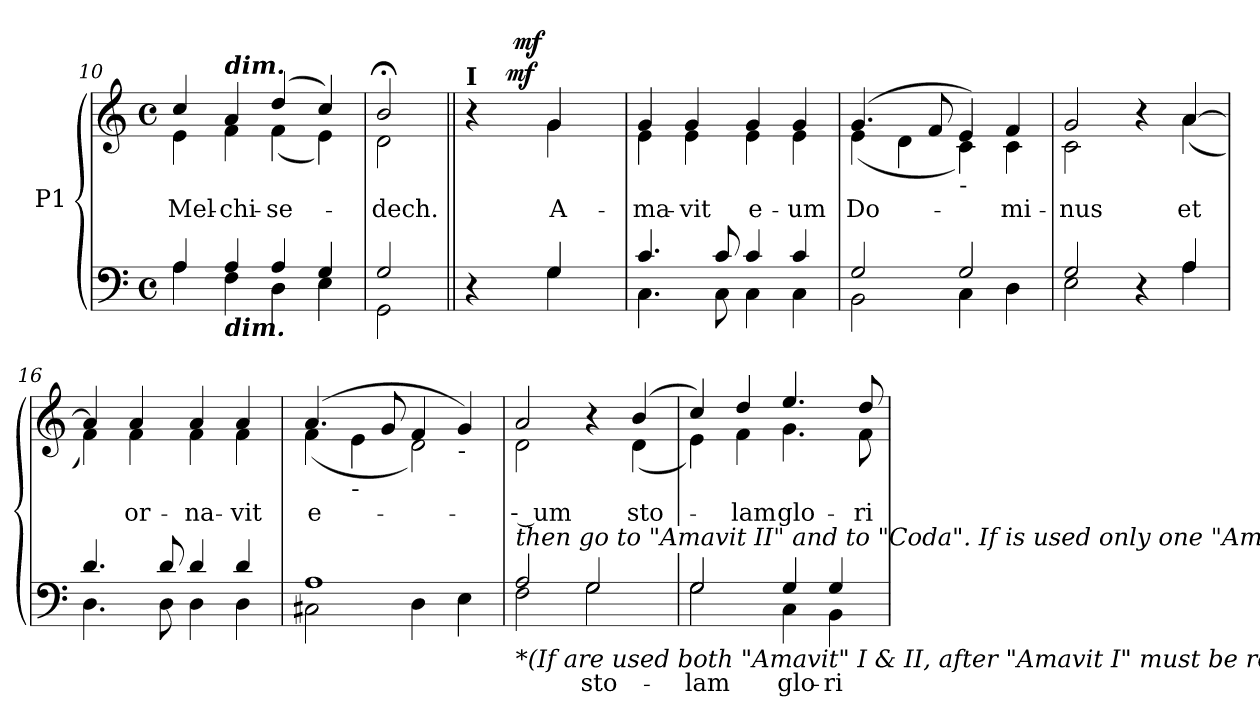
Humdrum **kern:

**kern	**text	**kern	**text	**dynam
*part1	*part1	*part1	*part1	*part1
*staff2	*staff2	*staff1	*staff1	*staff1/2
*I"P1	*	*	*	*
*clefF4	*	*clefG2	*	*
*k[]	*	*k[]	*	*
*C:	*	*C:	*	*
*M4/4	*	*M4/4	*	*
*met(c)	*	*met(c)	*	*
=10	=10	=10	=10	=10
*^	*	*	*	*
!	!	!	!	!LO:LY:b:color=#000000	!
*	*	*	*^	*	*
4Ai/	4Ai\	.	4cci/	4ei\	Mel-	.
!	!	!	!LO:TX:a:Bi:t=dim.	!	!	!
!LO:TX:b:Bi:t=dim.	!	!	!	!	!	!
!	!	!	!	!	!LO:LY:b:color=#000000	!
4Ai/	4Fi\	.	4ai/	4fi\	-chi-	.
!	!	!	!	!	!LO:LY:b:color=#000000	!
4Ai/	4Di\	.	(4ddi/	(4fi\	-se-	.
4Gi/	4Ei\	.	4cci/)	4ei\)	.	.
=11	=11	=11	=11	=11	=11	=11
!	!	!	!	!	!LO:LY:b:color=#000000	!
2Gi/	2GGi\	.	2b;i/	2di\	-dech.	.
!!LO:LB:g=z
=12||	=12||	=12||	=12||	=12||	=12||	=12||
*	*^	*	*	*^	*	*
!	!	!	!	!LO:TX:a:B:t=I	!	!	!	!
4r	4ryy	16ryy	.	4r	4ryy	16ryy	.	.
.	.	32ryy	.	.	.	32ryy	.	.
.	.	128ryy	.	.	.	64ryy	.	.
.	.	512.ryy	.	.	.	.	.	.
.	.	4ryy	.	.	.	.	.	mf
.	.	.	.	.	.	256ryy	.	.
.	.	.	.	.	.	4ryy	.	mf
!	!	!	!	!	!	!	!LO:LY:b:color=#000000	!
4Gi/	4Gi\	.	.	4gi/	4gi\	.	A-	.
.	.	8ryy	.	.	.	.	.	.
.	.	.	.	.	.	8ryy	.	.
.	.	64ryy	.	.	.	.	.	.
.	.	.	.	.	.	128.ryy	.	.
.	.	256ryy	.	.	.	.	.	.
.	.	1024ryy	.	.	.	.	.	.
*	*v	*v	*	*	*	*	*	*
*	*	*	*v	*v	*v	*	*
=13	=13	=13	=13	=13	=13
*	*^	*	*^	*	*
*	*	*	*	*	*^	*	*
!	!	!	!	!	!	!	!LO:LY:b:color=#000000	!
*	*v	*v	*	*	*	*	*	*
*	*	*	*	*v	*v	*	*
4.ci/	4.Ci\	.	4gi/	4ei\	-ma-	.
!	!	!	!	!	!LO:LY:b:color=#000000	!
.	.	.	4gi/	4ei\	-vit	.
8ci/	8Ci\	.	.	.	.	.
!	!	!	!	!	!LO:LY:b:color=#000000	!
4ci/	4Ci\	.	4gi/	4ei\	e-	.
!	!	!	!	!	!LO:LY:b:color=#000000	!
4ci/	4Ci\	.	4gi/	4ei\	-um	.
=14	=14	=14	=14	=14	=14	=14
!	!	!	!	!	!LO:LY:b:color=#000000	!
2Gi/	2BBi\	.	(4.gi/	(4ei\	Do-	.
.	.	.	.	4di\	.	.
.	.	.	8fi/	.	.	.
!	!	!	!LO:TX:b:t=-	!	!	!
2Gi/	4Ci\	.	4ei/)	4ci\)	.	.
!	!	!	!	!	!LO:LY:b:color=#000000	!
.	4Di\	.	4fi/	4ci\	-mi-	.
=15	=15	=15	=15	=15	=15	=15
!	!	!	!	!	!LO:LY:b:color=#000000	!
2Gi/	2Ei\	.	2gi/	2ci\	-nus	.
4r	4ryy	.	4r	4ryy	.	.
!	!	!	!	!	!LO:LY:b:color=#000000	!
4Ai/	4Ai\	.	[>4ai/	(4ai\	et	.
=16	=16	=16	=16	=16	=16	=16
4.di/	4.Di\	.	4ai/]	4fi\)	.	.
!	!	!	!	!	!LO:LY:b:color=#000000	!
.	.	.	4ai/	4fi\	or-	.
8di/	8Di\	.	.	.	.	.
!	!	!	!	!	!LO:LY:b:color=#000000	!
4di/	4Di\	.	4ai/	4fi\	-na-	.
!	!	!	!	!	!LO:LY:b:color=#000000	!
4di/	4Di\	.	4ai/	4fi\	-vit	.
=17	=17	=17	=17	=17	=17	=17
!	!	!	!	!	!LO:LY:b:color=#000000	!
1Ai	2C#Xi\	.	(4.ai/	(4fi\	e-	.
!	!	!	!	!LO:TX:b:t=-	!	!
.	.	.	.	4ei\	.	.
.	.	.	8gi/	.	.	.
.	4Di\	.	4fi/	2di\)	.	.
!	!	!	!LO:TX:b:t=-	!	!	!
.	4Ei\	.	4gi/)	.	.	.
!!LO:LB:g=z	!!
=18	=18	=18	=18	=18	=18	=18
!LO:TX:b:i:t=*(If are used both "Amavit" I & II, after "Amavit I" must be repeated "Tu es Sacerdos" till "Melchisedech",	!	!	!	!	!	!
!LO:TX:i:t=then go to "Amavit II" and to "Coda". If is used only one "Amavit" - I or II - then go to "Coda" on the 2nd page.)	!	!	!	!	!	!
!	!	!	!	!	!LO:LY:b:color=#000000	!
2Ai/	2Fi\	.	2ai/	2di\	-- um	.
!	!	!LO:LY:b:color=#000000	!	!	!	!
2Gi/	2Gi\	sto-	4r	4ryy	.	.
!	!	!	!	!	!LO:LY:b:color=#000000	!
.	.	.	(4bi/	(4di\	sto-	.
=19	=19	=19	=19	=19	=19	=19
!	!	!LO:LY:b:color=#000000	!	!	!	!
2Gi/	2Gi\	-lam	4cci/)	4ei\)	.	.
!	!	!	!	!	!LO:LY:b:color=#000000	!
.	.	.	4ddi/	4fi\	-lam	.
!	!	!LO:LY:b:color=#000000	!	!	!	!
!	!	!	!	!	!LO:LY:b:color=#000000	!
4Gi/	4Ci\	glo-	4.eei/	4.gi\	glo-	.
!	!	!LO:LY:b:color=#000000	!	!	!	!
4Gi/	4BBi\	-ri-	.	.	.	.
!	!	!	!	!	!LO:LY:b:color=#000000	!
.	.	.	8ddi/	8fi\	-ri-	.
*v	*v	*	*	*	*	*
*	*	*v	*v	*	*
=	=	=	=	=
*-	*-	*-	*-	*-
